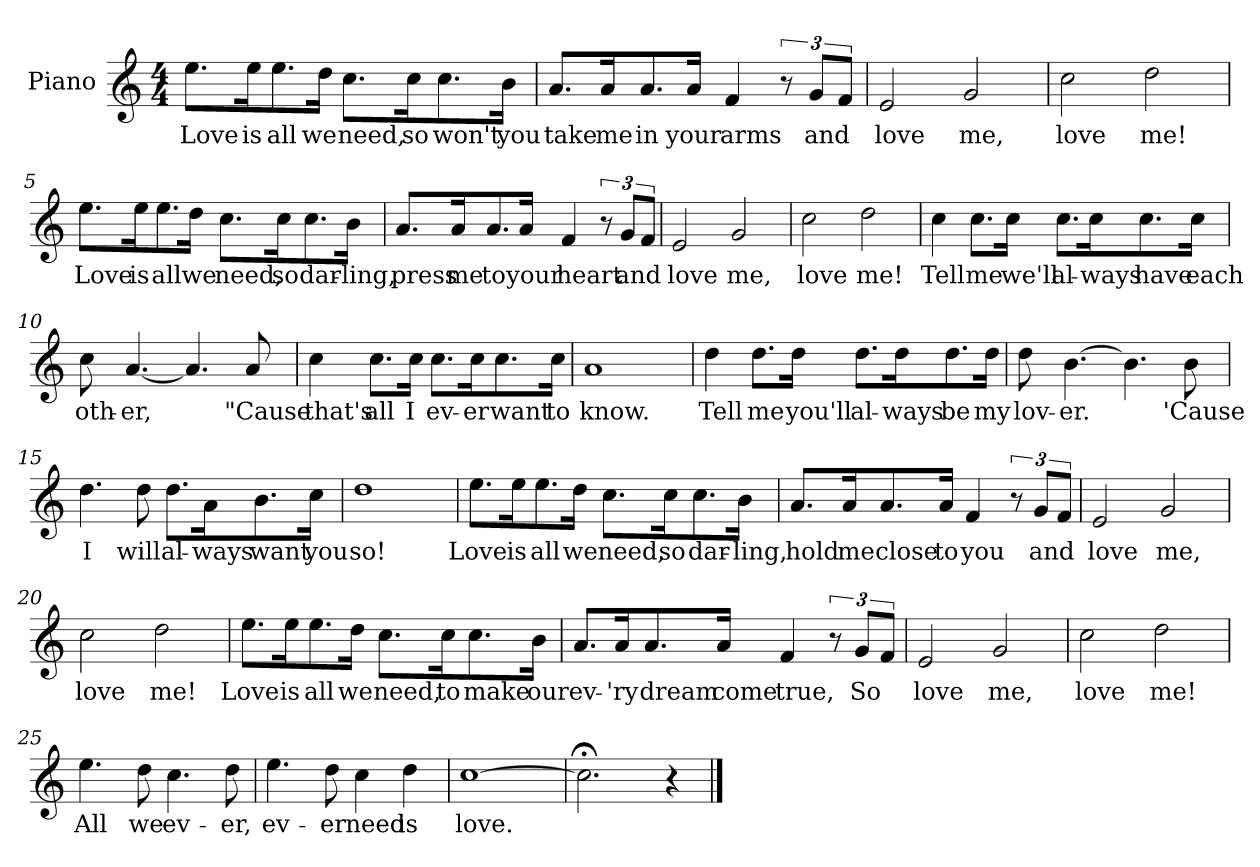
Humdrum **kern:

**kern	**text
*part1	*part1
*staff1	*staff1
*I"Piano	*
*I'Pno.	*
*clefG2	*
*k[]	*
*C:	*
*M4/4	*
=1	=1
8.ee\L	Love
16ee\K	is
8.ee\	all
16dd\Jk	we
8.cc\L	need,
16cc\K	so
8.cc\	won't
16b\Jk	you
=2	=2
8.a/L	take
16a/K	me
8.a/	in
16a/Jk	your
4f/	arms
12r	.
12g/L	and
12f/J	.
=3	=3
2e/	love
2g/	me,
!!LO:LB:g=z
=4	=4
2cc\	love
2dd\	me!
=5	=5
8.ee\L	Love
16ee\K	is
8.ee\	all
16dd\Jk	we
8.cc\L	need,
16cc\K	so
8.cc\	dar-
16b\Jk	-ling,
=6	=6
8.a/L	press
16a/K	me
8.a/	to
16a/Jk	your
4f/	heart
12r	.
12g/L	and
12f/J	.
!!LO:LB:g=z
=7	=7
2e/	love
2g/	me,
=8	=8
2cc\	love
2dd\	me!
=9	=9
4cc\	Tell
8.cc\L	me
16cc\Jk	we'll
8.cc\L	al-
16cc\K	-ways
8.cc\	have
16cc\Jk	each
=10	=10
8cc\	oth-
[4.a/	-er,
4.a/]	.
8a/	"Cause
!!LO:LB:g=z
=11	=11
4cc\	that's
8.cc\L	all
16cc\Jk	I
8.cc\L	ev-
16cc\K	-er
8.cc\	want
16cc\Jk	to
=12	=12
1a	know.
=13	=13
4dd\	Tell
8.dd\L	me
16dd\Jk	you'll
8.dd\L	al-
16dd\K	-ways
8.dd\	be
16dd\Jk	my
=14	=14
8dd\	lov-
[4.b\	-er.
4.b\]	.
8b\	'Cause
!!LO:LB:g=z
=15	=15
4.dd\	I
8dd\	will
8.dd\L	al-
16a\K	-ways
8.b\	want
16cc\Jk	you
=16	=16
1dd	so!
=17	=17
8.ee\L	Love
16ee\K	is
8.ee\	all
16dd\Jk	we
8.cc\L	need,
16cc\K	so
8.cc\	dar-
16b\Jk	-ling,
!!LO:LB:g=z
=18	=18
8.a/L	hold
16a/K	me
8.a/	close
16a/Jk	to
4f/	you
12r	.
12g/L	and
12f/J	.
=19	=19
2e/	love
2g/	me,
=20	=20
2cc\	love
2dd\	me!
!!LO:LB:g=z
=21	=21
8.ee\L	Love
16ee\K	is
8.ee\	all
16dd\Jk	we
8.cc\L	need,
16cc\K	to
8.cc\	make
16b\Jk	our
=22	=22
8.a/L	ev-
16a/K	-'ry
8.a/	dream
16a/Jk	come
4f/	true,
12r	.
12g/L	So
12f/J	.
=23	=23
2e/	love
2g/	me,
!!LO:LB:g=z
=24	=24
2cc\	love
2dd\	me!
=25	=25
4.ee\	All
8dd\	we
4.cc\	ev-
8dd\	-er,
=26	=26
4.ee\	ev-
8dd\	-er
4cc\	need
4dd\	is
=27	=27
[1cc	love.
=28	=28
2.cc;<\]	.
4r	.
==	==
*-	*-
